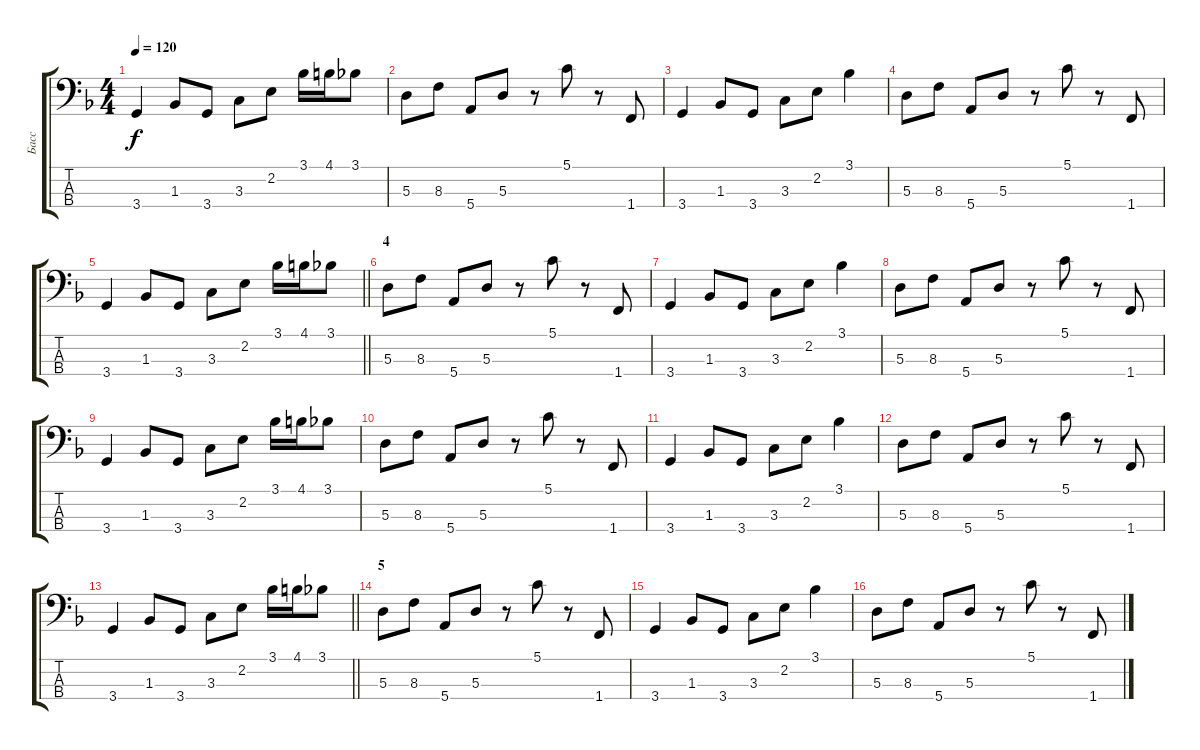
\track ("Басс" "Басс") {instrument electricbassfinger}
\staff {score tabs}
\tuning (G2 D2 A1 E1) {hide}
\ts (4 4)
\tempo 120
\clef f4
\ks dminor
3.4.4{dy f} 1.3.8 3.4.8 3.3.8 2.2.8 3.1.16 4.1.16 3.1.8 |
5.3.8 8.3.8 5.4.8 5.3.8 r.8 5.1.8 r.8 1.4.8 |
3.4.4 1.3.8 3.4.8 3.3.8 2.2.8 3.1.4 |
5.3.8 8.3.8 5.4.8 5.3.8 r.8 5.1.8 r.8 1.4.8 |
\barLineRight lightlight
3.4.4 1.3.8 3.4.8 3.3.8 2.2.8 3.1.16 4.1.16 3.1.8 |
\section ("" "4")
5.3.8 8.3.8 5.4.8 5.3.8 r.8 5.1.8 r.8 1.4.8 |
3.4.4 1.3.8 3.4.8 3.3.8 2.2.8 3.1.4 |
5.3.8 8.3.8 5.4.8 5.3.8 r.8 5.1.8 r.8 1.4.8 |
3.4.4 1.3.8 3.4.8 3.3.8 2.2.8 3.1.16 4.1.16 3.1.8 |
5.3.8 8.3.8 5.4.8 5.3.8 r.8 5.1.8 r.8 1.4.8 |
3.4.4 1.3.8 3.4.8 3.3.8 2.2.8 3.1.4 |
5.3.8 8.3.8 5.4.8 5.3.8 r.8 5.1.8 r.8 1.4.8 |
\barLineRight lightlight
3.4.4 1.3.8 3.4.8 3.3.8 2.2.8 3.1.16 4.1.16 3.1.8 |
\section ("" "5")
5.3.8 8.3.8 5.4.8 5.3.8 r.8 5.1.8 r.8 1.4.8 |
3.4.4 1.3.8 3.4.8 3.3.8 2.2.8 3.1.4 |
5.3.8 8.3.8 5.4.8 5.3.8 r.8 5.1.8 r.8 1.4.8
